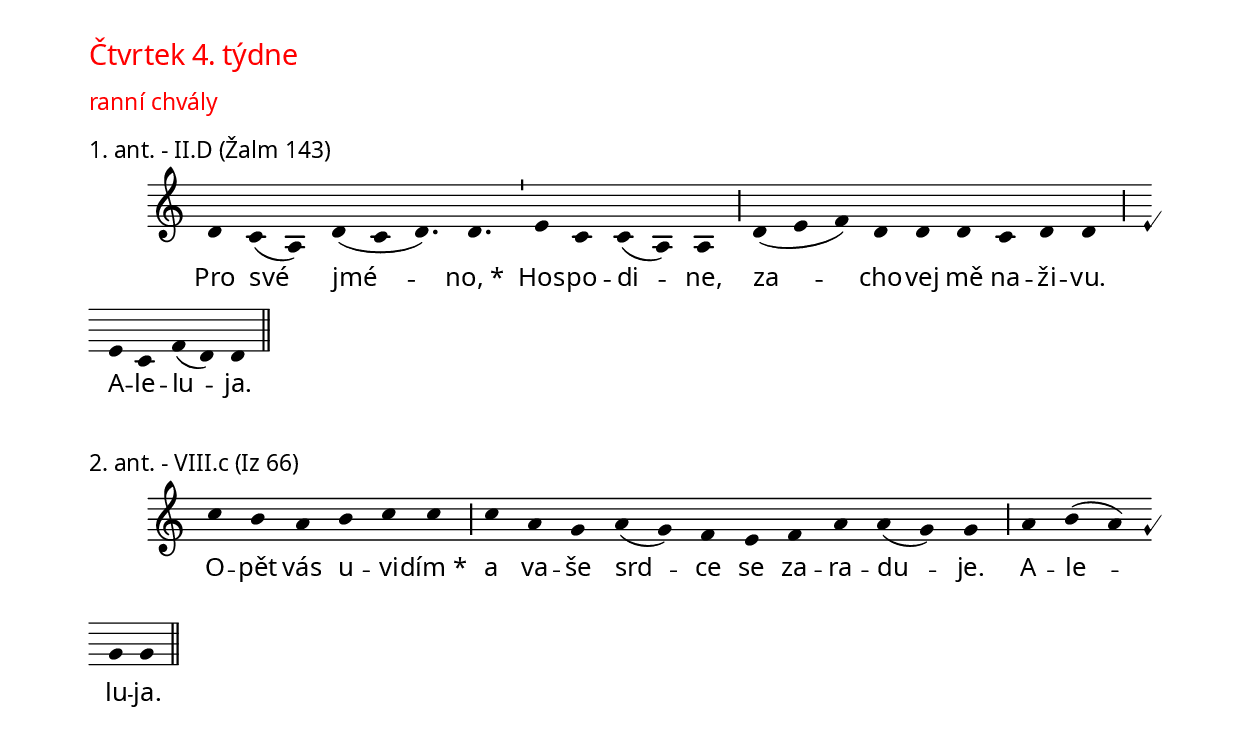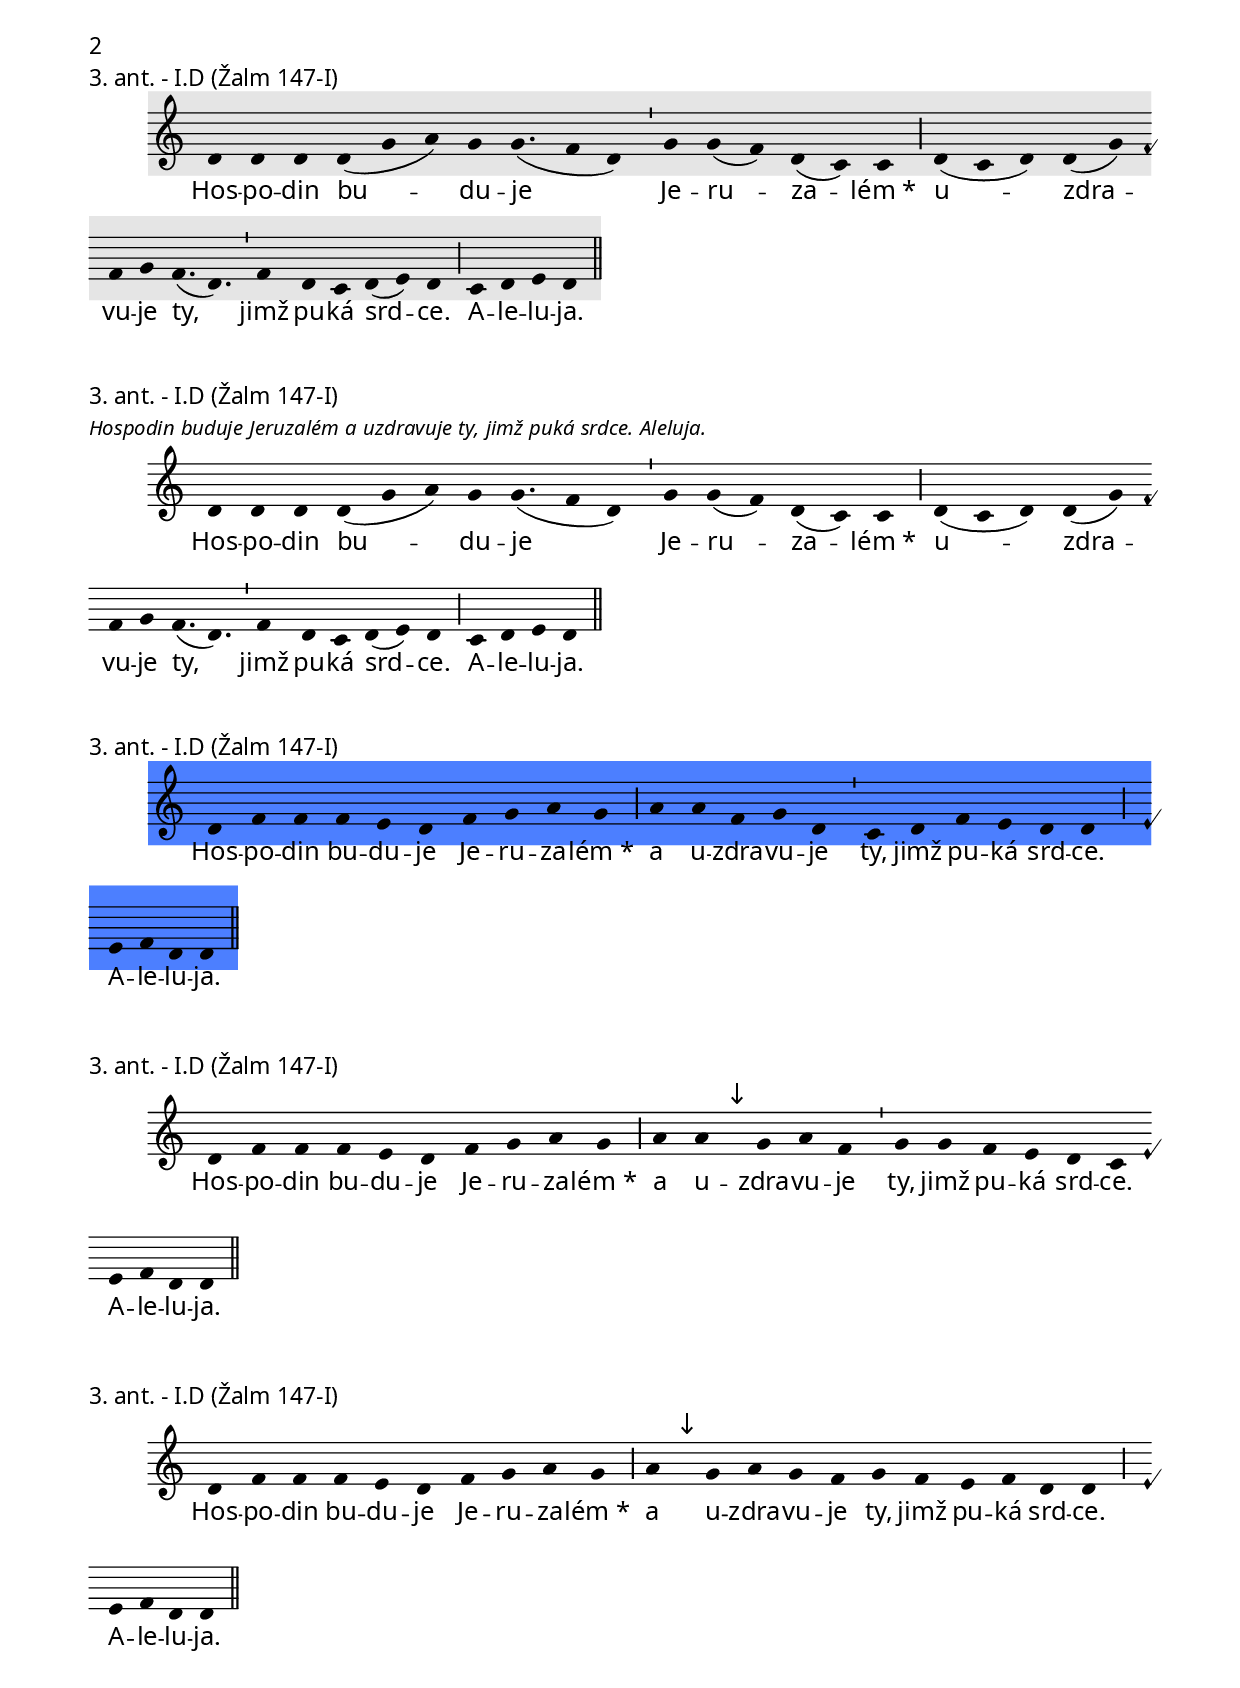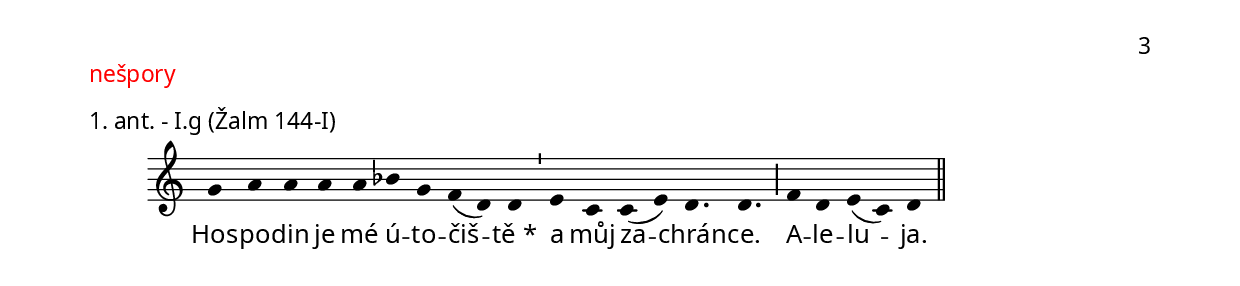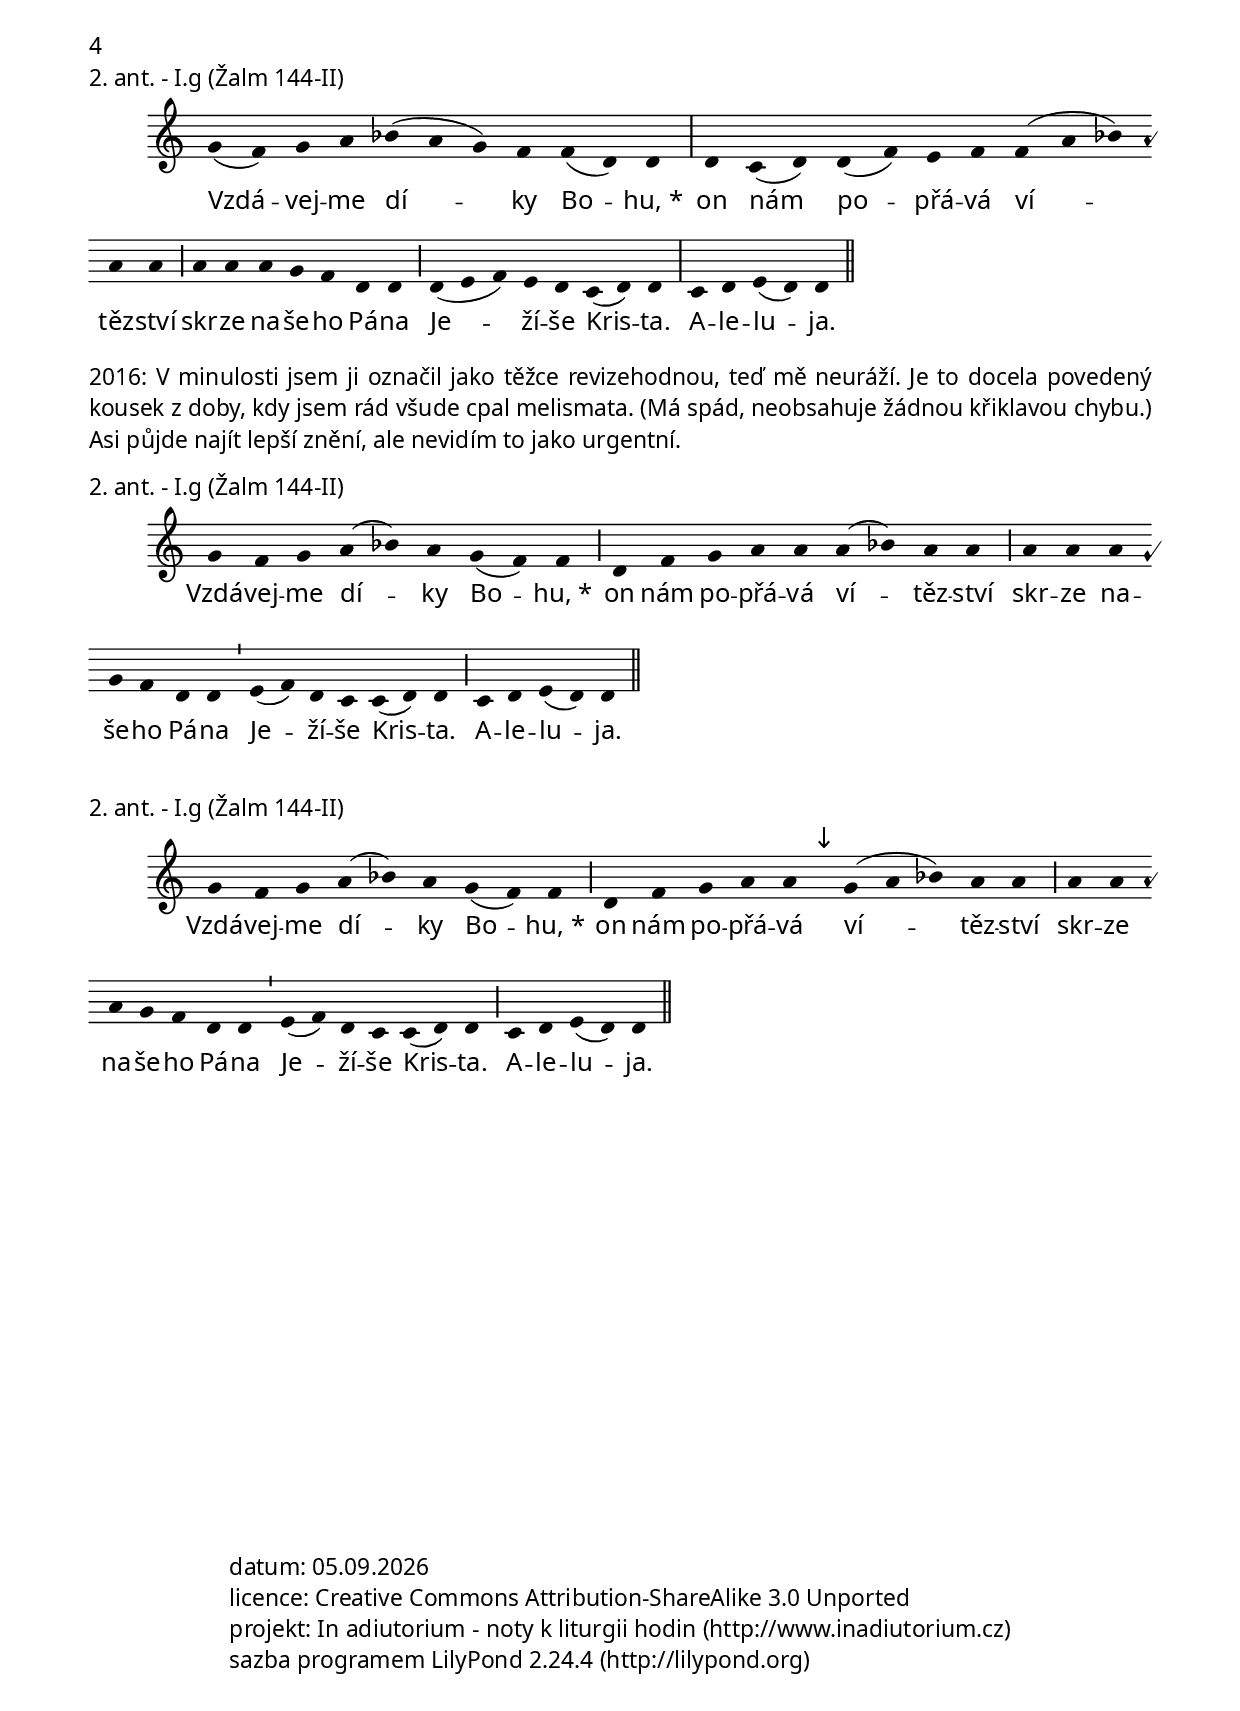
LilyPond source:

\include "../spolecne.ly"

\markup {\nadpisDen {Čtvrtek 4. týdne}}

\markup {\nadpisHodinka {"ranní chvály"}}

\score {
  \relative c' {
    \choralniRezim
    d4 c( a) d( c d4.) d \barMin
    e4 c c( a) a \barMaior
    d( e f) d d d c d d \barMaior
    e c f( d) d \barFinalis
  }
  \addlyrics {
    Pro své jmé -- no,_* Hos -- po -- di -- ne,
    za -- cho -- vej mě na -- ži -- vu.
    A -- le -- lu -- ja.
  }
  \header {
    quid = "1. ant."
    modus = "II"
    differentia = "D"
    psalmus = "Žalm 143"
    id = "rch-a1"
    piece = \markup {\sestavTitulek}
  }
}

\score {
  \relative c'' {
    \choralniRezim
    c4 b a b c c \barMaior
    c a g a( g) f e f a a( g) g \barMaior
    a b( a) g g \barFinalis
  }
  \addlyrics {
    O -- pět vás u -- vi -- dím_*
    a va -- še srd -- ce se za -- ra -- du -- je.
    A -- le -- lu -- ja.
  }
  \header {
    quid = "2. ant."
    modus = "VIII"
    differentia = "c"
    psalmus = "Iz 66"
    id = "rch-a2"
    piece = \markup {\sestavTitulek}
  }
}

\pageBreak

\score {
  \relative c' {
    \zvyraznovacSedy
    \choralniRezim
    d4 d d d( g a) g g4.( f4 d) \barMin g g( f) d( c) c \barMaior
    d4( c d) d( g) f g f4.( d) \barMin f4 d c d( e) d \barMaior
    c d e d \barFinalis
  }
  \addlyrics {
    Hos -- po -- din bu -- du -- je Je -- ru -- za -- lém_*
    % a % vypustka
    u -- zdra -- vu -- je ty, jimž pu -- ká srd -- ce.
    A -- le -- lu -- ja.
  }
  \header {
    quid = "3. ant."
    modus = "I"
    differentia = "D"
    psalmus = "Žalm 147-I"
    id = "rch-a3"
    placet = "~"
    piece = \markup {\sestavTitulek}
  }
}

\score {
  \relative c' {
    \choralniRezim
    d4 d d d( g a) g g4.( f4 d) \barMin g g( f) d( c) c \barMaior
    d4( c d) d( g) f g f4.( d) \barMin f4 d c d( e) d \barMaior
    c d e d \barFinalis
  }
  \addlyrics {
    Hos -- po -- din bu -- du -- je Je -- ru -- za -- lém_*
    % a % vypustka
    u -- zdra -- vu -- je ty, jimž pu -- ká srd -- ce.
    A -- le -- lu -- ja.
  }
  \header {
    textus_approbatus = "Hospodin buduje Jeruzalém a uzdravuje ty, jimž puká srdce. Aleluja."
    quid = "3. ant."
    modus = "I"
    differentia = "D"
    psalmus = "Žalm 147-I"
    id = "rch-a3"
    placet = "~"
    piece = \markup {\sestavTitulek}
  }
}

\score {
  \relative c' {
    \zvyraznovacModry
    \choralniRezim
    d4 f f f e d f g a g \barMaior
    a a f g d \barMin
    c d f e d d \barMaior
    e f d d \barFinalis
  }
  \addlyrics {
    Hos -- po -- din bu -- du -- je Je -- ru -- za -- lém_*
    a u -- zdra -- vu -- je
    ty, jimž pu -- ká srd -- ce.
    A -- le -- lu -- ja.
  }
  \header {
    quid = "3. ant."
    modus = "I"
    differentia = "D"
    psalmus = "Žalm 147-I"
    id = "rch-a3"
    piece = \markup {\sestavTitulek}
  }
}

\score {
  \relative c' {
    \choralniRezim
    d4 f f f e d f g a g \barMaior
    a a \mark\sipka g a f \barMin
    g g f e d c
    e f d d \barFinalis
  }
  \addlyrics {
    Hos -- po -- din bu -- du -- je Je -- ru -- za -- lém_*
    a u -- zdra -- vu -- je
    ty, jimž pu -- ká srd -- ce.
    A -- le -- lu -- ja.
  }
  \header {
    quid = "3. ant."
    modus = "I"
    differentia = "D"
    psalmus = "Žalm 147-I"
    id = "rch-a3"
    piece = \markup {\sestavTitulek}
  }
}

\score {
  \relative c' {
    \choralniRezim
    d4 f f f e d f g a g \barMaior
    a \mark\sipka g a g f g f e f d d \barMaior
    e f d d \barFinalis
  }
  \addlyrics {
    Hos -- po -- din bu -- du -- je Je -- ru -- za -- lém_*
    a u -- zdra -- vu -- je ty, jimž pu -- ká srd -- ce.
    A -- le -- lu -- ja.
  }
  \header {
    quid = "3. ant."
    modus = "I"
    differentia = "D"
    psalmus = "Žalm 147-I"
    id = "rch-a3"
    piece = \markup {\sestavTitulek}
  }
}

\pageBreak

\markup {\nadpisHodinka {"nešpory"}}

\score {
  \relative c'' {
    \choralniRezim
    g4 a a a a4 bes g f( d) d \barMin
    e c c( e) d4. d \barMaior
    f4 d e( c) d \barFinalis
  }
  \addlyrics {
    Hos -- po -- din je mé ú -- to -- čiš -- tě_*
    a můj za -- chrán -- ce.
    A -- le -- lu -- ja.
  }
  \header {
    quid = "1. ant."
    modus = "I"
    differentia = "g"
    psalmus = "Žalm 144-I"
    id = "ne-a1"
    fial = "antifony/velikonoce_tyden4_3utery.ly#rch-a3"
    piece = \markup {\sestavTitulek}
  }
}

\pageBreak

\score {
  \relative c'' {
    \choralniRezim
    g4( f) g a bes( a g) f f( d) d \barMax
    d c( d) d( f) e f f( a bes) a a \barMaior
    a a a g f d d \barMaior
    d( e f) e d c( d) d \barMax
    c d e( d) d \barFinalis
  }
  \addlyrics {
    Vzdá -- vej -- me dí -- ky Bo -- hu,_*
    on nám po -- přá -- vá ví -- těz -- ství
    skr -- ze na -- še -- ho Pá -- na
    Je -- ží -- še Kris -- ta.
    A -- le -- lu -- ja.
  }
  \header {
    quid = "2. ant."
    modus = "I"
    differentia = "g"
    psalmus = "Žalm 144-II"
    id = "ne-a2"
    placet = "R"
    piece = \markup {\sestavTitulek}
  }
}

\markup\justify{
  2016: V minulosti jsem ji označil jako těžce revizehodnou,
  teď mě neuráží. Je to docela povedený kousek z doby, kdy jsem rád
  všude cpal melismata. (Má spád, neobsahuje žádnou křiklavou chybu.)
  Asi půjde najít lepší znění, ale nevidím to jako urgentní.
}

\score {
  \relative c'' {
    \choralniRezim
    g4 f g a( bes) a g( f) f \barMaior
    d f g a a a( bes) a a \barMaior
    a a a g f d d \barMin
    e( f) d c c( d) d \barMaior
    c d e( d) d \barFinalis
  }
  \addlyrics {
    Vzdá -- vej -- me dí -- ky Bo -- hu,_*
    on nám po -- přá -- vá ví -- těz -- ství
    skr -- ze na -- še -- ho Pá -- na
    Je -- ží -- še Kris -- ta.
    A -- le -- lu -- ja.
  }
  \header {
    quid = "2. ant."
    modus = "I"
    differentia = "g"
    psalmus = "Žalm 144-II"
    id = "ne-a2"
    piece = \markup {\sestavTitulek}
  }
}

\score {
  \relative c'' {
    \choralniRezim
    g4 f g a( bes) a g( f) f \barMaior
    d f g a a \mark\sipka g( a bes) a a \barMaior
    a a a g f d d \barMin
    e( f) d c c( d) d \barMaior
    c d e( d) d \barFinalis
  }
  \addlyrics {
    Vzdá -- vej -- me dí -- ky Bo -- hu,_*
    on nám po -- přá -- vá ví -- těz -- ství
    skr -- ze na -- še -- ho Pá -- na
    Je -- ží -- še Kris -- ta.
    A -- le -- lu -- ja.
  }
  \header {
    quid = "2. ant."
    modus = "I"
    differentia = "g"
    psalmus = "Žalm 144-II"
    id = "ne-a2"
    piece = \markup {\sestavTitulek}
  }
}

%\score { \velikTIIctvrtekNespAntIII }